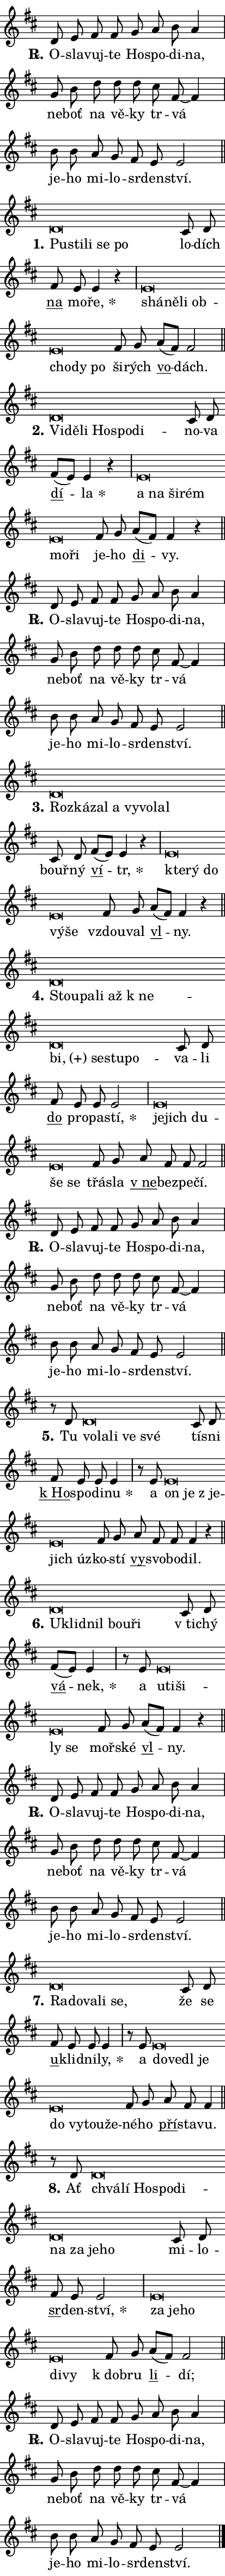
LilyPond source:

\version "2.22.1"
\header { tagline = "" }
\paper {
  indent = 0\cm
  top-margin = 0\cm
  right-margin = 0\cm
  bottom-margin = 0\cm
  left-margin = 0\cm
  paper-width = 7\cm
  page-breaking = #ly:one-page-breaking
  system-system-spacing.basic-distance = #11
  score-system-spacing.basic-distance = #11.3
  ragged-last = ##f
}


%% Author: Thomas Morley
%% https://lists.gnu.org/archive/html/lilypond-user/2020-05/msg00002.html
#(define (line-position grob)
"Returns position of @var[grob} in current system:
   @code{'start}, if at first time-step
   @code{'end}, if at last time-step
   @code{'middle} otherwise
"
  (let* ((col (ly:item-get-column grob))
         (ln (ly:grob-object col 'left-neighbor))
         (rn (ly:grob-object col 'right-neighbor))
         (col-to-check-left (if (ly:grob? ln) ln col))
         (col-to-check-right (if (ly:grob? rn) rn col))
         (break-dir-left
           (and
             (ly:grob-property col-to-check-left 'non-musical #f)
             (ly:item-break-dir col-to-check-left)))
         (break-dir-right
           (and
             (ly:grob-property col-to-check-right 'non-musical #f)
             (ly:item-break-dir col-to-check-right))))
        (cond ((eqv? 1 break-dir-left) 'start)
              ((eqv? -1 break-dir-right) 'end)
              (else 'middle))))

#(define (tranparent-at-line-position vctor)
  (lambda (grob)
  "Relying on @code{line-position} select the relevant enry from @var{vctor}.
Used to determine transparency,"
    (case (line-position grob)
      ((end) (not (vector-ref vctor 0)))
      ((middle) (not (vector-ref vctor 1)))
      ((start) (not (vector-ref vctor 2))))))

noteHeadBreakVisibility =
#(define-music-function (break-visibility)(vector?)
"Makes @code{NoteHead}s transparent relying on @var{break-visibility}"
#{
  \override NoteHead.transparent =
    #(tranparent-at-line-position break-visibility)
#})

#(define delete-ledgers-for-transparent-note-heads
  (lambda (grob)
    "Reads whether a @code{NoteHead} is transparent.
If so this @code{NoteHead} is removed from @code{'note-heads} from
@var{grob}, which is supposed to be @code{LedgerLineSpanner}.
As a result ledgers are not printed for this @code{NoteHead}"
    (let* ((nhds-array (ly:grob-object grob 'note-heads))
           (nhds-list
             (if (ly:grob-array? nhds-array)
                 (ly:grob-array->list nhds-array)
                 '()))
           ;; Relies on the transparent-property being done before
           ;; Staff.LedgerLineSpanner.after-line-breaking is executed.
           ;; This is fragile ...
           (to-keep
             (remove
               (lambda (nhd)
                 (ly:grob-property nhd 'transparent #f))
               nhds-list)))
      ;; TODO find a better method to iterate over grob-arrays, similiar
      ;; to filter/remove etc for lists
      ;; For now rebuilt from scratch
      (set! (ly:grob-object grob 'note-heads)  '())
      (for-each
        (lambda (nhd)
          (ly:pointer-group-interface::add-grob grob 'note-heads nhd))
        to-keep))))

hideNotes = {
  \noteHeadBreakVisibility #begin-of-line-visible
}
unHideNotes = {
  \noteHeadBreakVisibility #all-visible
}

% work-around for resetting accidentals
% https://lilypond.org/doc/v2.23/Documentation/notation/displaying-rhythms#unmetered-music
cadenzaMeasure = {
  \cadenzaOff
  \partial 1024 s1024
  \cadenzaOn
}

#(define-markup-command (accent layout props text) (markup?)
  "Underline accented syllable"
  (interpret-markup layout props
    #{\markup \override #'(offset . 4.3) \underline { #text }#}))

responsum = \markup \concat {
  "R" \hspace #-1.05 \path #0.1 #'((moveto 0 0.07) (lineto 0.9 0.8)) \hspace #0.05 "."
}

\layout {
    \context {
        \Staff
        \remove "Time_signature_engraver"
        \override LedgerLineSpanner.after-line-breaking = #delete-ledgers-for-transparent-note-heads
    }
    \context {
        \Voice {
            \override NoteHead.output-attributes = #'((class . "notehead"))
            \override Hairpin.height = #0.55
        }
    }
    \context {
        \Lyrics {
            \override StanzaNumber.output-attributes = #'((class . "stanzanumber"))
            \override LyricSpace.minimum-distance = #0.9
            \override LyricText.font-name = #"TeX Gyre Schola"
            \override LyricText.font-size = 1
            \override StanzaNumber.font-name = #"TeX Gyre Schola Bold"
            \override StanzaNumber.font-size = 1
        }
    }
}

% magnetic-lyrics.ily
%
%   written by
%     Jean Abou Samra <jean@abou-samra.fr>
%     Werner Lemberg <wl@gnu.org>
%
%   adapted by
%     Jiri Hon <jiri.hon@gmail.com>
%
% Version 2022-Apr-15

% https://www.mail-archive.com/lilypond-user@gnu.org/msg149350.html

#(define (Left_hyphen_pointer_engraver context)
   "Collect syllable-hyphen-syllable occurrences in lyrics and store
them in properties.  This engraver only looks to the left.  For
example, if the lyrics input is @code{foo -- bar}, it does the
following.

@itemize @bullet
@item
Set the @code{text} property of the @code{LyricHyphen} grob between
@q{foo} and @q{bar} to @code{foo}.

@item
Set the @code{left-hyphen} property of the @code{LyricText} grob with
text @q{foo} to the @code{LyricHyphen} grob between @q{foo} and
@q{bar}.
@end itemize

Use this auxiliary engraver in combination with the
@code{lyric-@/text::@/apply-@/magnetic-@/offset!} hook."
   (let ((hyphen #f)
         (text #f))
     (make-engraver
      (acknowledgers
       ((lyric-syllable-interface engraver grob source-engraver)
        (set! text grob)))
      (end-acknowledgers
       ((lyric-hyphen-interface engraver grob source-engraver)
        ;(when (not (grob::has-interface grob 'lyric-space-interface))
          (set! hyphen grob)));)
      ((stop-translation-timestep engraver)
       (when (and text hyphen)
         (ly:grob-set-object! text 'left-hyphen hyphen))
       (set! text #f)
       (set! hyphen #f)))))

#(define (lyric-text::apply-magnetic-offset! grob)
   "If the space between two syllables is less than the value in
property @code{LyricText@/.details@/.squash-threshold}, move the right
syllable to the left so that it gets concatenated with the left
syllable.

Use this function as a hook for
@code{LyricText@/.after-@/line-@/breaking} if the
@code{Left_@/hyphen_@/pointer_@/engraver} is active."
   (let ((hyphen (ly:grob-object grob 'left-hyphen #f)))
     (when hyphen
       (let ((left-text (ly:spanner-bound hyphen LEFT)))
         (when (grob::has-interface left-text 'lyric-syllable-interface)
           (let* ((common (ly:grob-common-refpoint grob left-text X))
                  (this-x-ext (ly:grob-extent grob common X))
                  (left-x-ext
                   (begin
                     ;; Trigger magnetism for left-text.
                     (ly:grob-property left-text 'after-line-breaking)
                     (ly:grob-extent left-text common X)))
                  ;; `delta` is the gap width between two syllables.
                  (delta (- (interval-start this-x-ext)
                            (interval-end left-x-ext)))
                  (details (ly:grob-property grob 'details))
                  (threshold (assoc-get 'squash-threshold details 0.2)))
             (when (< delta threshold)
               (let* (;; We have to manipulate the input text so that
                      ;; ligatures crossing syllable boundaries are not
                      ;; disabled.  For languages based on the Latin
                      ;; script this is essentially a beautification.
                      ;; However, for non-Western scripts it can be a
                      ;; necessity.
                      (lt (ly:grob-property left-text 'text))
                      (rt (ly:grob-property grob 'text))
                      (is-space (grob::has-interface hyphen 'lyric-space-interface))
                      (space (if is-space " " ""))
                      (space-markup (grob-interpret-markup grob " "))
                      (space-size (interval-length (ly:stencil-extent space-markup X)))
                      (extra-delta (if is-space space-size 0))
                      ;; Append new syllable.
                      (ltrt-space (if (and (string? lt) (string? rt))
                                (string-append lt space rt)
                                (make-concat-markup (list lt space rt))))
                      ;; Right-align `ltrt` to the right side.
                      (ltrt-space-markup (grob-interpret-markup
                               grob
                               (make-translate-markup
                                (cons (interval-length this-x-ext) 0)
                                (make-right-align-markup ltrt-space)))))
                 (begin
                   ;; Don't print `left-text`.
                   (ly:grob-set-property! left-text 'stencil #f)
                   ;; Set text and stencil (which holds all collected
                   ;; syllables so far) and shift it to the left.
                   (ly:grob-set-property! grob 'text ltrt-space)
                   (ly:grob-set-property! grob 'stencil ltrt-space-markup)
                   (ly:grob-translate-axis! grob (- (- delta extra-delta)) X))))))))))


#(define (lyric-hyphen::displace-bounds-first grob)
   ;; Make very sure this callback isn't triggered too early.
   (let ((left (ly:spanner-bound grob LEFT))
         (right (ly:spanner-bound grob RIGHT)))
     (ly:grob-property left 'after-line-breaking)
     (ly:grob-property right 'after-line-breaking)
     (ly:lyric-hyphen::print grob)))

squashThreshold = #0.4

\layout {
  \context {
    \Lyrics
    \consists #Left_hyphen_pointer_engraver
    \override LyricText.after-line-breaking =
      #lyric-text::apply-magnetic-offset!
    \override LyricHyphen.stencil = #lyric-hyphen::displace-bounds-first
    \override LyricText.details.squash-threshold = \squashThreshold
    \override LyricHyphen.minimum-distance = 0
    \override LyricHyphen.minimum-length = \squashThreshold
  }
}

squash = \override LyricText.details.squash-threshold = 9999
unSquash = \override LyricText.details.squash-threshold = \squashThreshold

left = \override LyricText.self-alignment-X = #LEFT
unLeft = \revert LyricText.self-alignment-X

starOffset = #(lambda (grob) 
                (let ((x_offset (ly:self-alignment-interface::aligned-on-x-parent grob)))
                  (if (= x_offset 0) 0 (+ x_offset 1.2))))

star = #(define-music-function (syllable)(string?)
"Append star separator at the end of a syllable"
#{
  \once \override LyricText.X-offset = #starOffset
  \lyricmode { \markup {
    #syllable
    \override #'((font-name . "TeX Gyre Schola Bold")) \hspace #0.2 \lower #0.65 \larger "*"
  } }
#})

starAccent = #(define-music-function (syllable)(string?)
"Append star separator at the end of a syllable and make accent"
#{
  \once \override LyricText.X-offset = #starOffset
  \lyricmode { \markup {
    \accent #syllable
    \override #'((font-name . "TeX Gyre Schola Bold")) \hspace #0.2 \lower #0.65 \larger "*"
  } }
#})

breath = #(define-music-function (syllable)(string?)
"Append breathing indicator at the end of a syllable"
#{
  \lyricmode { \markup { #syllable "+" } }
#})

optionalBreath = #(define-music-function (syllable)(string?)
"Append optional breathing indicator at the end of a syllable"
#{
  \lyricmode { \markup { #syllable "(+)" } }
#})


\score {
    <<
        \new Voice = "melody" { \cadenzaOn \key d \major \relative { d'8 e fis fis g a b a4 \cadenzaMeasure \bar "|" g8 b d d d \bar "" cis fis,~ fis4 \cadenzaMeasure \bar "|" b8 b a g fis e e2 \cadenzaMeasure \bar "||" \break } }
        \new Lyrics \lyricsto "melody" { \lyricmode { \set stanza = \responsum
O -- sla -- vuj -- te Ho -- spo -- di -- na, ne -- boť na vě -- ky tr -- vá je -- ho mi -- lo -- sr -- den -- ství. } }
    >>
    \layout {}
}

\score {
    <<
        \new Voice = "melody" { \cadenzaOn \key d \major \relative { d'\breve*1/16 \hideNotes \breve*1/16 \bar "" \breve*1/16 \bar "" \breve*1/16 \breve*1/16 \bar "" \unHideNotes cis8 d \bar "" fis e e4 r \cadenzaMeasure \bar "|" e\breve*1/16 \hideNotes \breve*1/16 \bar "" \breve*1/16 \bar "" \breve*1/16 \bar "" \breve*1/16 \bar "" \breve*1/16 \breve*1/16 \bar "" \unHideNotes fis8 g \bar "" a[( fis)] fis2 \cadenzaMeasure \bar "||" \break } }
        \new Lyrics \lyricsto "melody" { \lyricmode { \set stanza = "1."
\left Pu -- \squash sti -- li se po \unLeft \unSquash lo -- dích \markup \accent na mo -- \star ře, \left shá -- \squash ně -- li ob -- cho -- dy po \unLeft \unSquash ši -- rých \markup \accent vo -- dách. } }
    >>
    \layout {}
}

\score {
    <<
        \new Voice = "melody" { \cadenzaOn \key d \major \relative { d'\breve*1/16 \hideNotes \breve*1/16 \bar "" \breve*1/16 \bar "" \breve*1/16 \bar "" \breve*1/16 \breve*1/16 \bar "" \unHideNotes cis8 d \bar "" fis[( e)] e4 r \cadenzaMeasure \bar "|" e\breve*1/16 \hideNotes \breve*1/16 \bar "" \breve*1/16 \bar "" \breve*1/16 \bar "" \breve*1/16 \breve*1/16 \bar "" \unHideNotes fis8 g \bar "" a[( fis)] fis4 r \cadenzaMeasure \bar "||" \break } }
        \new Lyrics \lyricsto "melody" { \lyricmode { \set stanza = "2."
\left Vi -- \squash dě -- li Ho -- spo -- di -- \unLeft \unSquash no -- va \markup \accent dí -- \star la \left a \squash na ši -- rém mo -- ři \unLeft \unSquash je -- ho \markup \accent di -- vy. } }
    >>
    \layout {}
}

\score {
    <<
        \new Voice = "melody" { \cadenzaOn \key d \major \relative { d'8 e fis fis g a b a4 \cadenzaMeasure \bar "|" g8 b d d d \bar "" cis fis,~ fis4 \cadenzaMeasure \bar "|" b8 b a g fis e e2 \cadenzaMeasure \bar "||" \break } }
        \new Lyrics \lyricsto "melody" { \lyricmode { \set stanza = \responsum
O -- sla -- vuj -- te Ho -- spo -- di -- na, ne -- boť na vě -- ky tr -- vá je -- ho mi -- lo -- sr -- den -- ství. } }
    >>
    \layout {}
}

\score {
    <<
        \new Voice = "melody" { \cadenzaOn \key d \major \relative { d'\breve*1/16 \hideNotes \breve*1/16 \bar "" \breve*1/16 \bar "" \breve*1/16 \bar "" \breve*1/16 \bar "" \breve*1/16 \breve*1/16 \bar "" \unHideNotes cis8 d \bar "" fis[( e)] e4 r \cadenzaMeasure \bar "|" e\breve*1/16 \hideNotes \breve*1/16 \bar "" \breve*1/16 \bar "" \breve*1/16 \breve*1/16 \bar "" \unHideNotes fis8 g \bar "" a[( fis)] fis4 r \cadenzaMeasure \bar "||" \break } }
        \new Lyrics \lyricsto "melody" { \lyricmode { \set stanza = "3."
\left Roz -- \squash ká -- zal a vy -- vo -- lal \unLeft \unSquash bouř -- ný \markup \accent ví -- \star tr, \left kte -- \squash rý do vý -- še \unLeft \unSquash vzdou -- val \markup \accent vl -- ny. } }
    >>
    \layout {}
}

\score {
    <<
        \new Voice = "melody" { \cadenzaOn \key d \major \relative { d'\breve*1/16 \hideNotes \breve*1/16 \bar "" \breve*1/16 \bar "" \breve*1/16 \bar "" \breve*1/16 \bar "" \breve*1/16 \bar "" \breve*1/16 \bar "" \breve*1/16 \breve*1/16 \bar "" \unHideNotes cis8 d \bar "" fis e e e2 \cadenzaMeasure \bar "|" e\breve*1/16 \hideNotes \breve*1/16 \bar "" \breve*1/16 \bar "" \breve*1/16 \breve*1/16 \bar "" \unHideNotes fis8 g \bar "" a fis fis fis2 \cadenzaMeasure \bar "||" \break } }
        \new Lyrics \lyricsto "melody" { \lyricmode { \set stanza = "4."
\left Stou -- \squash pa -- li až "k ne" -- \optionalBreath bi, se -- stu -- po -- \unLeft \unSquash va -- li \markup \accent do pro -- pa -- \star stí, \left je -- \squash jich du -- še se \unLeft \unSquash třá -- sla \markup \accent "v ne" -- bez -- pe -- čí. } }
    >>
    \layout {}
}

\score {
    <<
        \new Voice = "melody" { \cadenzaOn \key d \major \relative { d'8 e fis fis g a b a4 \cadenzaMeasure \bar "|" g8 b d d d \bar "" cis fis,~ fis4 \cadenzaMeasure \bar "|" b8 b a g fis e e2 \cadenzaMeasure \bar "||" \break } }
        \new Lyrics \lyricsto "melody" { \lyricmode { \set stanza = \responsum
O -- sla -- vuj -- te Ho -- spo -- di -- na, ne -- boť na vě -- ky tr -- vá je -- ho mi -- lo -- sr -- den -- ství. } }
    >>
    \layout {}
}

\score {
    <<
        \new Voice = "melody" { \cadenzaOn \key d \major \relative { r8 d'8 d\breve*1/16 \hideNotes \breve*1/16 \bar "" \breve*1/16 \bar "" \breve*1/16 \breve*1/16 \bar "" \unHideNotes cis8 d \bar "" fis e e e4 \cadenzaMeasure \bar "|" r8 e e\breve*1/16 \hideNotes \breve*1/16 \bar "" \breve*1/16 \bar "" \breve*1/16 \breve*1/16 \bar "" \unHideNotes fis8 g \bar "" a fis fis fis4 r \cadenzaMeasure \bar "||" \break } }
        \new Lyrics \lyricsto "melody" { \lyricmode { \set stanza = "5."
Tu \left vo -- \squash la -- li ve své \unLeft \unSquash tí -- sni \markup \accent "k Ho" -- spo -- di -- \star nu a \left on \squash je "z je" -- jich úz -- \unLeft \unSquash ko -- stí \markup \accent vy -- svo -- bo -- dil. } }
    >>
    \layout {}
}

\score {
    <<
        \new Voice = "melody" { \cadenzaOn \key d \major \relative { d'\breve*1/16 \hideNotes \breve*1/16 \bar "" \breve*1/16 \bar "" \breve*1/16 \breve*1/16 \bar "" \unHideNotes cis8 d \bar "" fis[( e)] e4 \cadenzaMeasure \bar "|" r8 e8 e\breve*1/16 \hideNotes \breve*1/16 \bar "" \breve*1/16 \bar "" \breve*1/16 \breve*1/16 \bar "" \unHideNotes fis8 g \bar "" a[( fis)] fis4 r \cadenzaMeasure \bar "||" \break } }
        \new Lyrics \lyricsto "melody" { \lyricmode { \set stanza = "6."
\left U -- \squash klid -- nil bou -- ři \unLeft \unSquash "v ti" -- chý \markup \accent vá -- \star nek, a \left u -- \squash ti -- ši -- ly se \unLeft \unSquash moř -- ské \markup \accent vl -- ny. } }
    >>
    \layout {}
}

\score {
    <<
        \new Voice = "melody" { \cadenzaOn \key d \major \relative { d'8 e fis fis g a b a4 \cadenzaMeasure \bar "|" g8 b d d d \bar "" cis fis,~ fis4 \cadenzaMeasure \bar "|" b8 b a g fis e e2 \cadenzaMeasure \bar "||" \break } }
        \new Lyrics \lyricsto "melody" { \lyricmode { \set stanza = \responsum
O -- sla -- vuj -- te Ho -- spo -- di -- na, ne -- boť na vě -- ky tr -- vá je -- ho mi -- lo -- sr -- den -- ství. } }
    >>
    \layout {}
}

\score {
    <<
        \new Voice = "melody" { \cadenzaOn \key d \major \relative { d'\breve*1/16 \hideNotes \breve*1/16 \bar "" \breve*1/16 \bar "" \breve*1/16 \breve*1/16 \bar "" \unHideNotes cis8 d \bar "" fis e e e4 \cadenzaMeasure \bar "|" r8 e8 e\breve*1/16 \hideNotes \breve*1/16 \bar "" \breve*1/16 \bar "" \breve*1/16 \bar "" \breve*1/16 \bar "" \breve*1/16 \bar "" \breve*1/16 \breve*1/16 \bar "" \unHideNotes fis8 g \bar "" a fis fis4 \cadenzaMeasure \bar "||" \break } }
        \new Lyrics \lyricsto "melody" { \lyricmode { \set stanza = "7."
\left Ra -- \squash do -- va -- li se, \unLeft \unSquash že se \markup \accent u -- klid -- ni -- \star ly, a \left do -- \squash ve -- dl je do vy -- tou -- že -- \unLeft \unSquash né -- ho \markup \accent pří -- sta -- vu. } }
    >>
    \layout {}
}

\score {
    <<
        \new Voice = "melody" { \cadenzaOn \key d \major \relative { r8 d'8 d\breve*1/16 \hideNotes \breve*1/16 \bar "" \breve*1/16 \bar "" \breve*1/16 \bar "" \breve*1/16 \bar "" \breve*1/16 \bar "" \breve*1/16 \bar "" \breve*1/16 \breve*1/16 \bar "" \unHideNotes cis8 d \bar "" fis e e2 \cadenzaMeasure \bar "|" e\breve*1/16 \hideNotes \breve*1/16 \bar "" \breve*1/16 \bar "" \breve*1/16 \breve*1/16 \bar "" \unHideNotes fis8 g \bar "" a[( fis)] fis2 \cadenzaMeasure \bar "||" \break } }
        \new Lyrics \lyricsto "melody" { \lyricmode { \set stanza = "8."
Ať \left chvá -- \squash lí Ho -- spo -- di -- na za je -- ho \unLeft \unSquash mi -- lo -- \markup \accent sr -- den -- \star ství, \left za \squash je -- ho di -- vy \unLeft \unSquash "k dob" -- ru \markup \accent li -- dí; } }
    >>
    \layout {}
}

\score {
    <<
        \new Voice = "melody" { \cadenzaOn \key d \major \relative { d'8 e fis fis g a b a4 \cadenzaMeasure \bar "|" g8 b d d d \bar "" cis fis,~ fis4 \cadenzaMeasure \bar "|" b8 b a g fis e e2 \cadenzaMeasure \bar "||" \break } \bar "|." }
        \new Lyrics \lyricsto "melody" { \lyricmode { \set stanza = \responsum
O -- sla -- vuj -- te Ho -- spo -- di -- na, ne -- boť na vě -- ky tr -- vá je -- ho mi -- lo -- sr -- den -- ství. } }
    >>
    \layout {}
}
